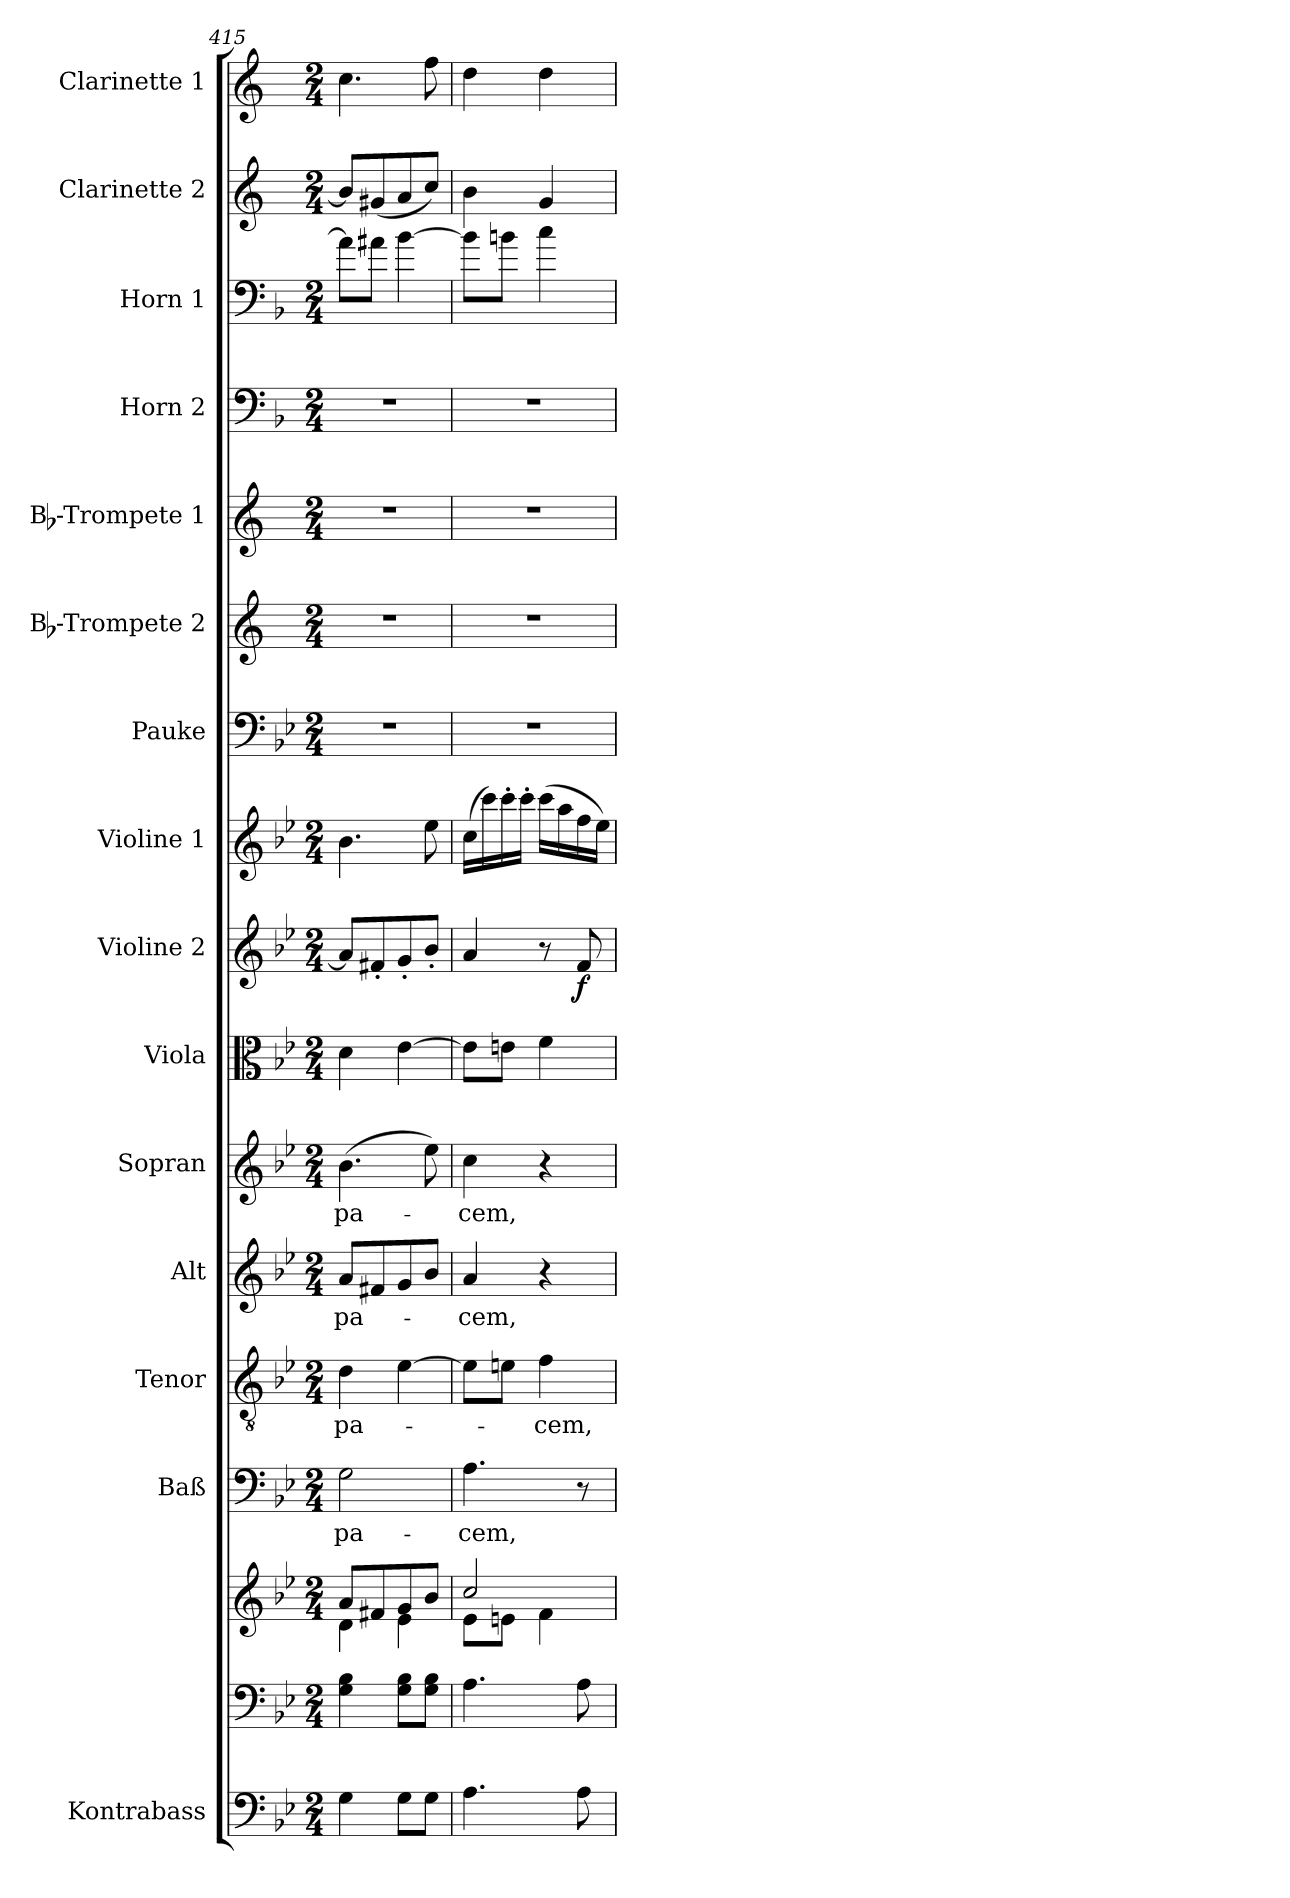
**kern	**kern	**kern	**kern	**text	**kern	**text	**kern	**text	**kern	**text	**kern	**kern	**dynam	**kern	**kern	**kern	**kern	**kern	**kern	**kern	**kern
*part16	*part15	*part15	*part14	*part14	*part13	*part13	*part12	*part12	*part11	*part11	*part10	*part9	*part9	*part8	*part7	*part6	*part5	*part4	*part3	*part2	*part1
*staff17	*staff16	*staff15	*staff14	*staff14	*staff13	*staff13	*staff12	*staff12	*staff11	*staff11	*staff10	*staff9	*staff9	*staff8	*staff7	*staff6	*staff5	*staff4	*staff3	*staff2	*staff1
*I"Kontrabass	*	*	*I"Baß	*	*I"Tenor	*	*I"Alt	*	*I"Sopran	*	*I"Viola	*I"Violine 2	*	*I"Violine 1	*I"Pauke	*I"Bb-Trompete 2	*I"Bb-Trompete 1	*I"Horn 2	*I"Horn 1	*I"Clarinette 2	*I"Clarinette 1
*I'Kb.	*	*	*I'Baß	*	*I'Ten	*	*I'Alt	*	*I'Sop	*	*I'Vla.	*I'Vln. 2	*	*I'Vln. 1	*I'Pk.	*I'Bb Trp. 2	*I'Bb Trp. 1	*I'Hrn. 2	*I'Hrn. 1	*I'Cl. 2	*I'Cl. 1
*clefF4	*clefF4	*clefG2	*clefF4	*	*clefGv2	*	*clefG2	*	*clefG2	*	*clefC3	*clefG2	*	*clefG2	*clefF4	*clefG2	*clefG2	*clefF4	*clefF4	*clefG2	*clefG2
*ITrd7c12	*	*	*	*	*	*	*	*	*	*	*	*	*	*	*	*ITrd1c2	*ITrd1c2	*ITrd4c7	*ITrd4c7	*ITrd1c2	*ITrd1c2
*k[b-e-]	*k[b-e-]	*k[b-e-]	*k[b-e-]	*	*k[b-e-]	*	*k[b-e-]	*	*k[b-e-]	*	*k[b-e-]	*k[b-e-]	*	*k[b-e-]	*k[b-e-]	*k[b-e-]	*k[b-e-]	*k[b-e-]	*k[b-e-]	*k[b-e-]	*k[b-e-]
*B-:	*B-:	*B-:	*B-:	*	*B-:	*	*B-:	*	*B-:	*	*B-:	*B-:	*	*B-:	*B-:	*B-:	*B-:	*B-:	*B-:	*B-:	*B-:
*M2/4	*M2/4	*M2/4	*M2/4	*	*M2/4	*	*M2/4	*	*M2/4	*	*M2/4	*M2/4	*	*M2/4	*M2/4	*M2/4	*M2/4	*M2/4	*M2/4	*M2/4	*M2/4
=415	=415	=415	=415	=415	=415	=415	=415	=415	=415	=415	=415	=415	=415	=415	=415	=415	=415	=415	=415	=415	=415
*	*	*^	*	*	*	*	*	*	*	*	*	*	*	*	*	*	*	*	*	*	*
!	!	!	!	!	!LO:LY:b	!	!LO:LY:b	!	!LO:LY:b	!	!LO:LY:b	!	!	!	!	!	!	!	!	!	!	!
4GG\	4G\ 4B-\	8a/L	4d\	2G\	pa-	4d\	pa-	8a/L	pa-	(>4.b-\	pa-	4d\	8a/L]	.	4.b-\	2r	2r	2r	2r	8d\L]	8a/L]	4.b-\
.	.	8f#X/	.	.	.	.	.	8f#X/	.	.	.	.	8f#X'</	.	.	.	.	.	.	8d#X\J	(<8f#X/	.
8GG\L	8G\ 8B-\L	8g/	4e-\	.	.	[4e-\	.	8g/	.	.	.	[4e-\	8g'</	.	.	.	.	.	.	[4e-\	8g/	.
8GG\J	8G\ 8B-\J	8b-/J	.	.	.	.	.	8b-/J	.	8ee-\)	.	.	8b-'</J	.	8ee-\	.	.	.	.	.	8b-/J)	8ee-\
=416	=416	=416	=416	=416	=416	=416	=416	=416	=416	=416	=416	=416	=416	=416	=416	=416	=416	=416	=416	=416	=416	=416
!	!	!	!	!	!LO:LY:b	!	!	!	!LO:LY:b	!	!LO:LY:b	!	!	!	!	!	!	!	!	!	!	!
4.AA\	4.A\	2cc/	8e-\L	4.A\	-cem,	8e-\L]	.	4a/	-cem,	4cc\	-cem,	8e-\L]	4a/	.	(>16cc\LL	2r	2r	2r	2r	8e-\L]	4a\	4cc\
.	.	.	.	.	.	.	.	.	.	.	.	.	.	.	16ccc\)	.	.	.	.	.	.	.
.	.	.	8en\J	.	.	8en\J	.	.	.	.	.	8en\J	.	.	16ccc'>\	.	.	.	.	8en\J	.	.
.	.	.	.	.	.	.	.	.	.	.	.	.	.	.	16ccc'>\JJ	.	.	.	.	.	.	.
!	!	!	!	!	!	!	!LO:LY:b	!	!	!	!	!	!	!	!	!	!	!	!	!	!	!
.	.	.	4f\	.	.	4f\	-cem,	4r	.	4r	.	4f\	8r	.	(>16ccc\LL	.	.	.	.	4f\	4f/	4cc\
.	.	.	.	.	.	.	.	.	.	.	.	.	.	.	16aa\	.	.	.	.	.	.	.
!	!	!	!	!	!	!	!	!	!	!	!	!	!	!LO:DY:b	!	!	!	!	!	!	!	!
8AA\	8A\	.	.	8r	.	.	.	.	.	.	.	.	8f/	f	16ff\	.	.	.	.	.	.	.
.	.	.	.	.	.	.	.	.	.	.	.	.	.	.	16ee-\JJ)	.	.	.	.	.	.	.
*	*	*v	*v	*	*	*	*	*	*	*	*	*	*	*	*	*	*	*	*	*	*	*
=	=	=	=	=	=	=	=	=	=	=	=	=	=	=	=	=	=	=	=	=	=
*-	*-	*-	*-	*-	*-	*-	*-	*-	*-	*-	*-	*-	*-	*-	*-	*-	*-	*-	*-	*-	*-
